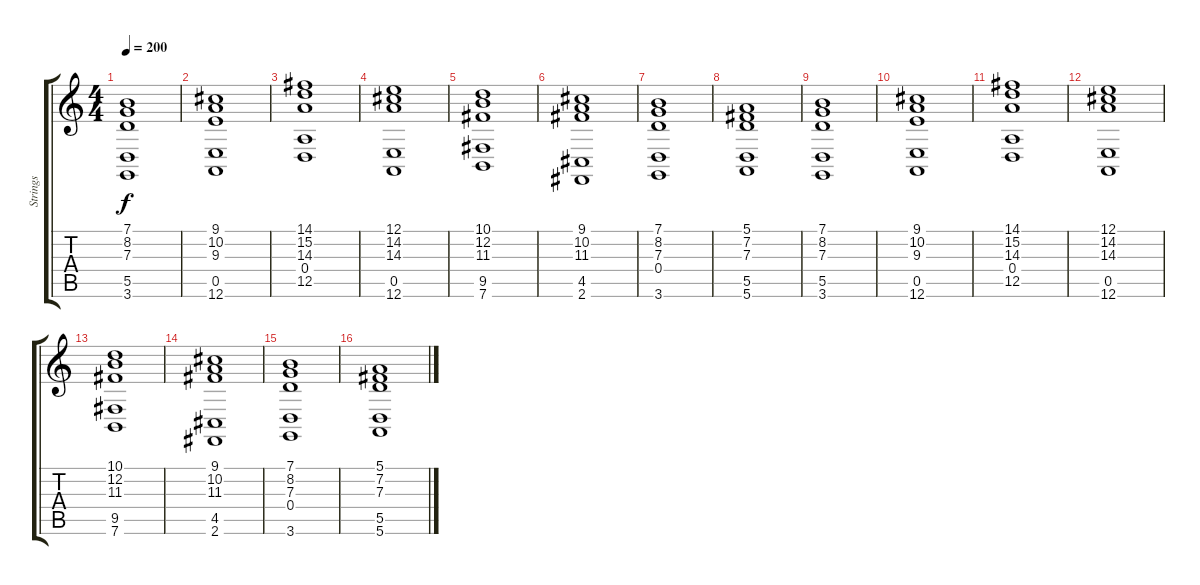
\track ("Strings" "Strings") {instrument stringensemble1}
\staff {score tabs}
\tuning (E4 B3 G3 D3 A2 E2) {hide}
\ts (4 4)
\tempo 200
\clef g2
\ks c
(7.1 8.2 7.3 5.5 3.6).1{dy f} |
(9.1 10.2 9.3 0.5 12.6).1 |
(14.1 15.2 14.3 0.4 12.5).1{volume 11} |
(12.1 14.2 14.3 0.5 12.6).1 |
(10.1 12.2 11.3 9.5 7.6).1 |
(9.1 10.2 11.3 4.5 2.6).1 |
(7.1 8.2 7.3 0.4 3.6).1 |
(5.1 7.2 7.3 5.5 5.6).1 |
(7.1 8.2 7.3 5.5 3.6).1 |
(9.1 10.2 9.3 0.5 12.6).1 |
(14.1 15.2 14.3 0.4 12.5).1 |
(12.1 14.2 14.3 0.5 12.6).1 |
(10.1 12.2 11.3 9.5 7.6).1 |
(9.1 10.2 11.3 4.5 2.6).1 |
(7.1 8.2 7.3 0.4 3.6).1 |
(5.1 7.2 7.3 5.5 5.6).1
